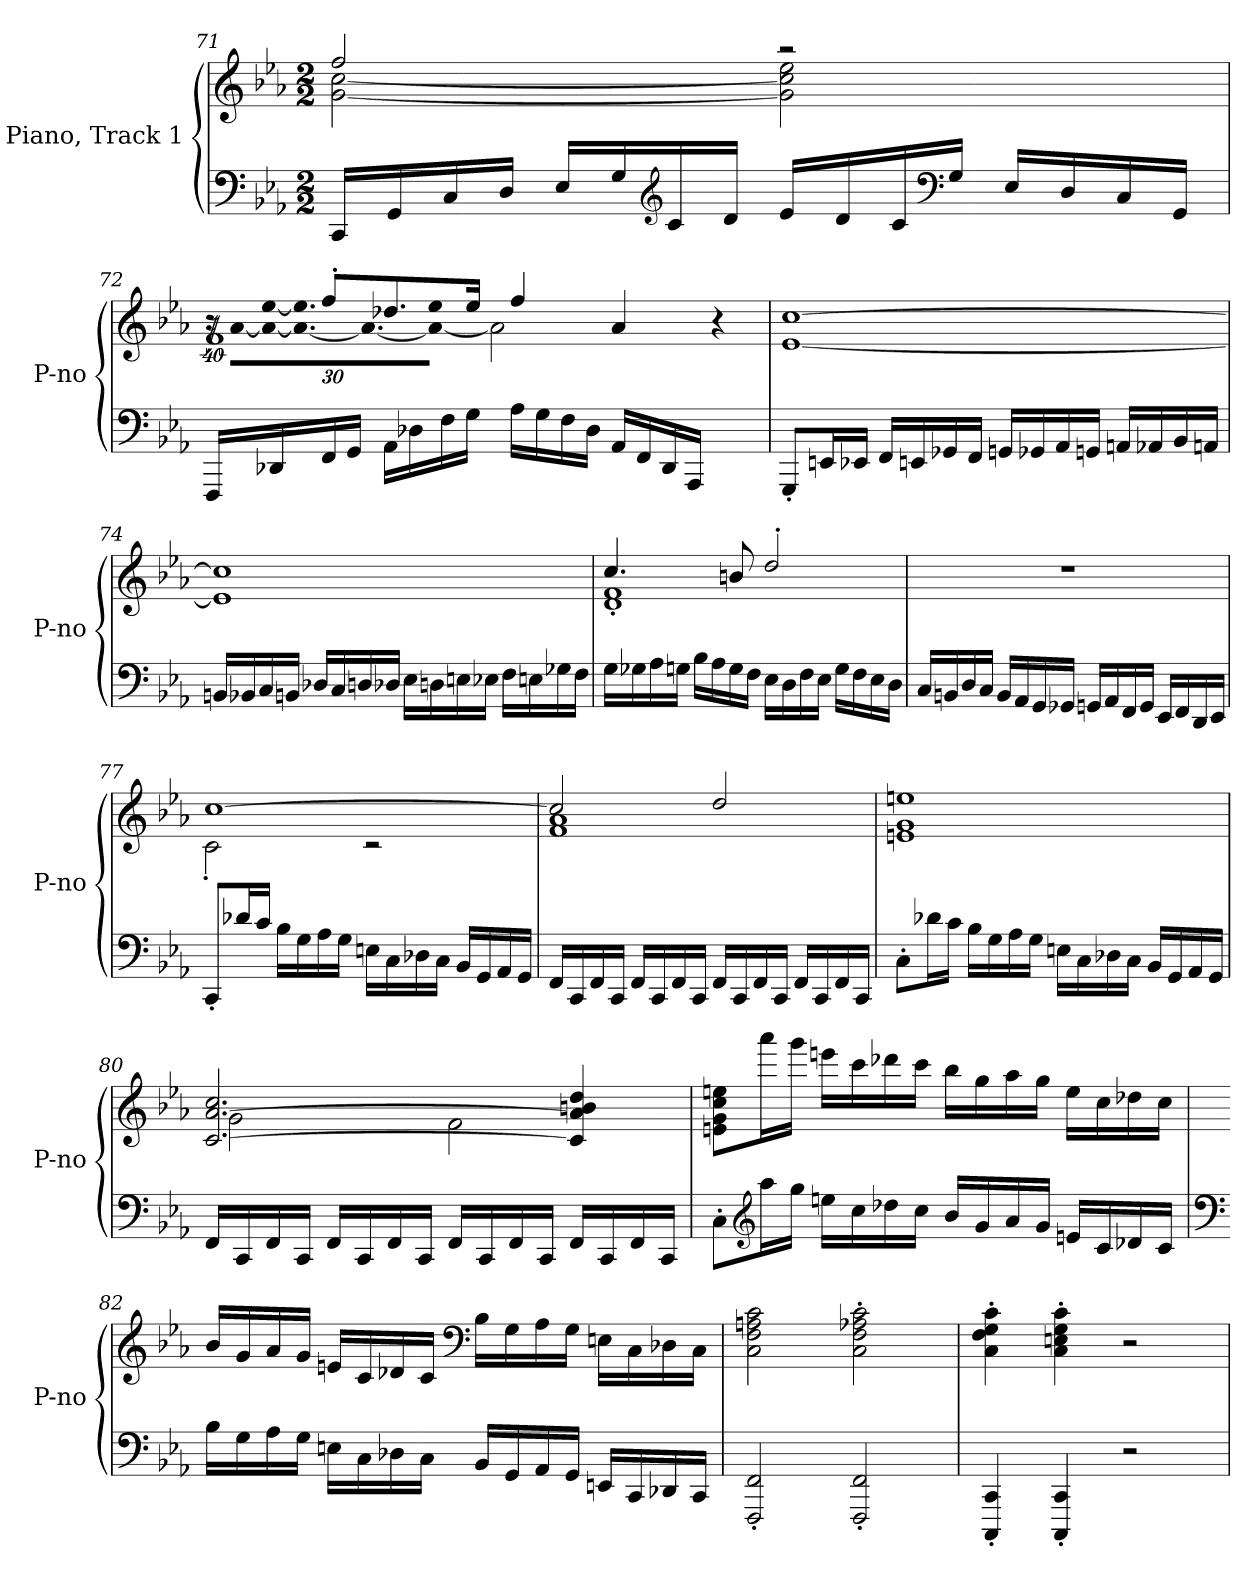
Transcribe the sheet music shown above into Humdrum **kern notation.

**kern	**kern
*part1	*part1
*staff2	*staff1
*I"Piano, Track 1	*
*I'P-no	*
!!LO:PB:g=z
*clefF4	*clefG2
*k[b-e-a-]	*k[b-e-a-]
*M2/2	*M2/2
=71	=71
*	*^
16CC/LL	2ff/	[2g\ [2cc\
16GG/	.	.
16C/	.	.
16D/JJ	.	.
16E-/LL	.	.
16G/	.	.
*clefG2	*	*
16c/	.	.
16d/JJ	.	.
16e-/LL	2r	2g\] 2cc\] 2ee-\
16d/	.	.
16c/	.	.
*clefF4	*	*
16G/JJ	.	.
16E-/LL	.	.
16D/	.	.
16C/	.	.
16GG/JJ	.	.
=72	=72	=72
!	!	!LO:N:vis=32
*	*	*^
16FFF/LL	8r	640%23r	1f
!	!	!LO:N:vis=64	!
.	.	[960%17a-\LLLL	.
!	!	!LO:N:vis=64	!
.	.	960%17a-\_ [960%17ee-\J	.
16DD-X/	.	.	.
!	!	!LO:N:vis=32.	!
.	.	1920%103a-\_ 1920%103ee-\]	.
*	*MM114	*	*
!	!	!LO:N:vis=32.	!
16FF/	8ff'/L	1920%103a-\J_	.
!	!	!LO:N:vis=16	!
.	.	1920%137a-\_ 1920%137ee-\JJ	.
16GG/JJ	.	.	.
16AA-\LL	8.dd-X/	2a-\]	.
16D-X\	.	.	.
16F\	.	.	.
16G\JJ	16ee-/Jk	.	.
16A-\LL	4ff/	.	.
16G\	.	.	.
16F\	.	.	.
16D-\JJ	.	.	.
16AA-/LL	4a-/	4r	.
16FF/	.	.	.
16DD-/	.	.	.
16AAA-/JJ	.	.	.
*	*v	*v	*v
!!LO:LB:g=z
=73	=73
*	*MM129
8GGG'/L	[1e- [1cc
16EEn/L	.
16EE-X/JJ	.
16FF/LL	.
16EEn/	.
16GG-X/	.
16FF/JJ	.
16GGn/LL	.
16GG-X/	.
16AA-/	.
16GGn/JJ	.
16AAn/LL	.
16AA-X/	.
16BB-/	.
16AAn/JJ	.
=74	=74
16BBn/LL	1e-] 1cc]
16BB-X/	.
16C/	.
16BBn/JJ	.
16D-X/LL	.
16C/	.
16Dn/	.
16D-X/JJ	.
16E-\LL	.
16Dn\	.
16En\	.
16E-X\JJ	.
16F\LL	.
16En\	.
16G-X\	.
16F\JJ	.
!!LO:LB:g=z
=75	=75
*	*^
16G\LL	4.cc/	1d' 1f'
16G-X\	.	.
16A-\	.	.
16Gn\JJ	.	.
16B-\LL	.	.
16A-\	.	.
16G\	8bn/	.
16F\JJ	.	.
16E-\LL	2dd'/	.
16D\	.	.
16F\	.	.
16E-\JJ	.	.
16G\LL	.	.
16F\	.	.
16E-\	.	.
16D\JJ	.	.
*	*v	*v
=76	=76
16C/LL	1r
16BBn/	.
16D/	.
16C/JJ	.
16BB/LL	.
16AA-/	.
16GG/	.
16GG-X/JJ	.
16GGn/LL	.
16AA-/	.
16FF/	.
16GG/JJ	.
16EE-/LL	.
16FF/	.
16DD/	.
16EE-/JJ	.
!!LO:LB:g=z
=77	=77
*	*^
8CC'/L	[1cc	2c'\
16d-X/L	.	.
16c/JJ	.	.
16B-\LL	.	.
16G\	.	.
16A-\	.	.
16G\JJ	.	.
16En\LL	.	2r
16C\	.	.
16D-X\	.	.
16C\JJ	.	.
16BB-/LL	.	.
16GG/	.	.
16AA-/	.	.
16GG/JJ	.	.
=78	=78	=78
16FF/LL	2cc/]	1f 1a-
16CC/	.	.
16FF/	.	.
16CC/JJ	.	.
16FF/LL	.	.
16CC/	.	.
16FF/	.	.
16CC/JJ	.	.
16FF/LL	2dd/	.
16CC/	.	.
16FF/	.	.
16CC/JJ	.	.
16FF/LL	.	.
16CC/	.	.
16FF/	.	.
16CC/JJ	.	.
*	*v	*v
!!LO:LB:g=z
=79	=79
8C'\L	1en 1g 1een
16d-X\L	.
16c\JJ	.
16B-\LL	.
16G\	.
16A-\	.
16G\JJ	.
16En\LL	.
16C\	.
16D-X\	.
16C\JJ	.
16BB-/LL	.
16GG/	.
16AA-/	.
16GG/JJ	.
=80	=80
*	*^
16FF/LL	[2.c/ [2.a-/ 2.cc/	2g\
16CC/	.	.
16FF/	.	.
16CC/JJ	.	.
16FF/LL	.	.
16CC/	.	.
16FF/	.	.
16CC/JJ	.	.
*	*MM139	*
16FF/LL	.	2f\
16CC/	.	.
16FF/	.	.
16CC/JJ	.	.
*	*MM103	*
16FF/LL	4c/] 4a-/] 4bn/ 4dd/	.
16CC/	.	.
16FF/	.	.
16CC/JJ	.	.
*	*v	*v
!!LO:LB:g=z
=81	=81
*	*MM71
8C'\L	8en\ 8g\ 8cc\ 8een\L
*clefG2	*
16aa-\L	16aaa-\L
16gg\JJ	16ggg\JJ
16een\LL	16eeen\LL
16cc\	16ccc\
16dd-X\	16ddd-X\
16cc\JJ	16ccc\JJ
16b-/LL	16bb-\LL
16g/	16gg\
16a-/	16aa-\
16g/JJ	16gg\JJ
16en/LL	16ee\LL
16c/	16cc\
16d-X/	16dd-X\
16c/JJ	16cc\JJ
=82	=82
*clefF4	*
16B-\LL	16b-/LL
16G\	16g/
16A-\	16a-/
16G\JJ	16g/JJ
16En\LL	16en/LL
16C\	16c/
16D-X\	16d-X/
16C\JJ	16c/JJ
*	*clefF4
16BB-/LL	16B-\LL
16GG/	16G\
16AA-/	16A-\
16GG/JJ	16G\JJ
16EEn/LL	16En\LL
16CC/	16C\
16DD-X/	16D-X\
16CC/JJ	16C\JJ
!!LO:PB:g=z
=83	=83
2FFF/' 2FF/'	2C\ 2F\ 2An\ 2c\
2FFF/' 2FF/'	2C\' 2F\' 2A-X\' 2c\'
=84	=84
4CCC/' 4CC/'	4C\' 4F\' 4G\' 4c\'
4CCC/' 4CC/'	4C\' 4En\' 4G\' 4c\'
2r	2r
=	=
*-	*-
